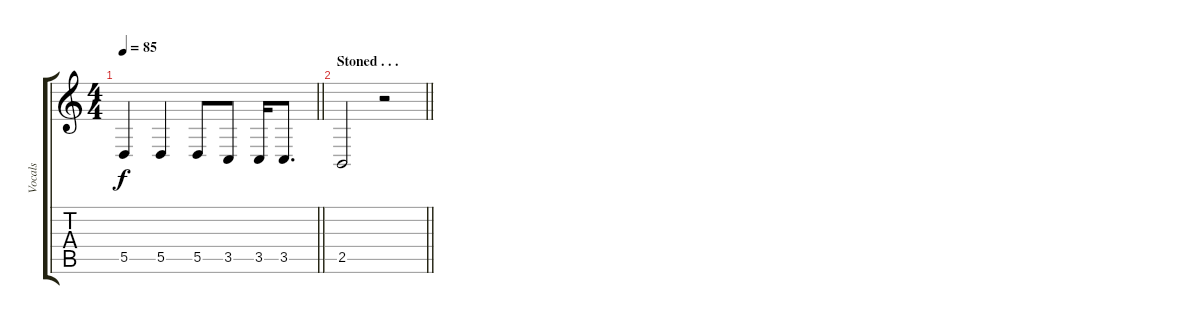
\track ("Vocals" "Vocals") {instrument sopranosax}
\staff {score tabs}
\tuning (E4 B3 G3 D3 A2 E2) {hide}
\ts (4 4)
\tempo 85
\clef g2
\barLineRight lightlight
\ks c
5.5.4{dy f} 5.5.4 5.5.8 3.5.8 3.5.16 3.5.8{d} |
\section ("" "Stoned . . .")
\barLineRight lightlight
2.5.2 r.2
